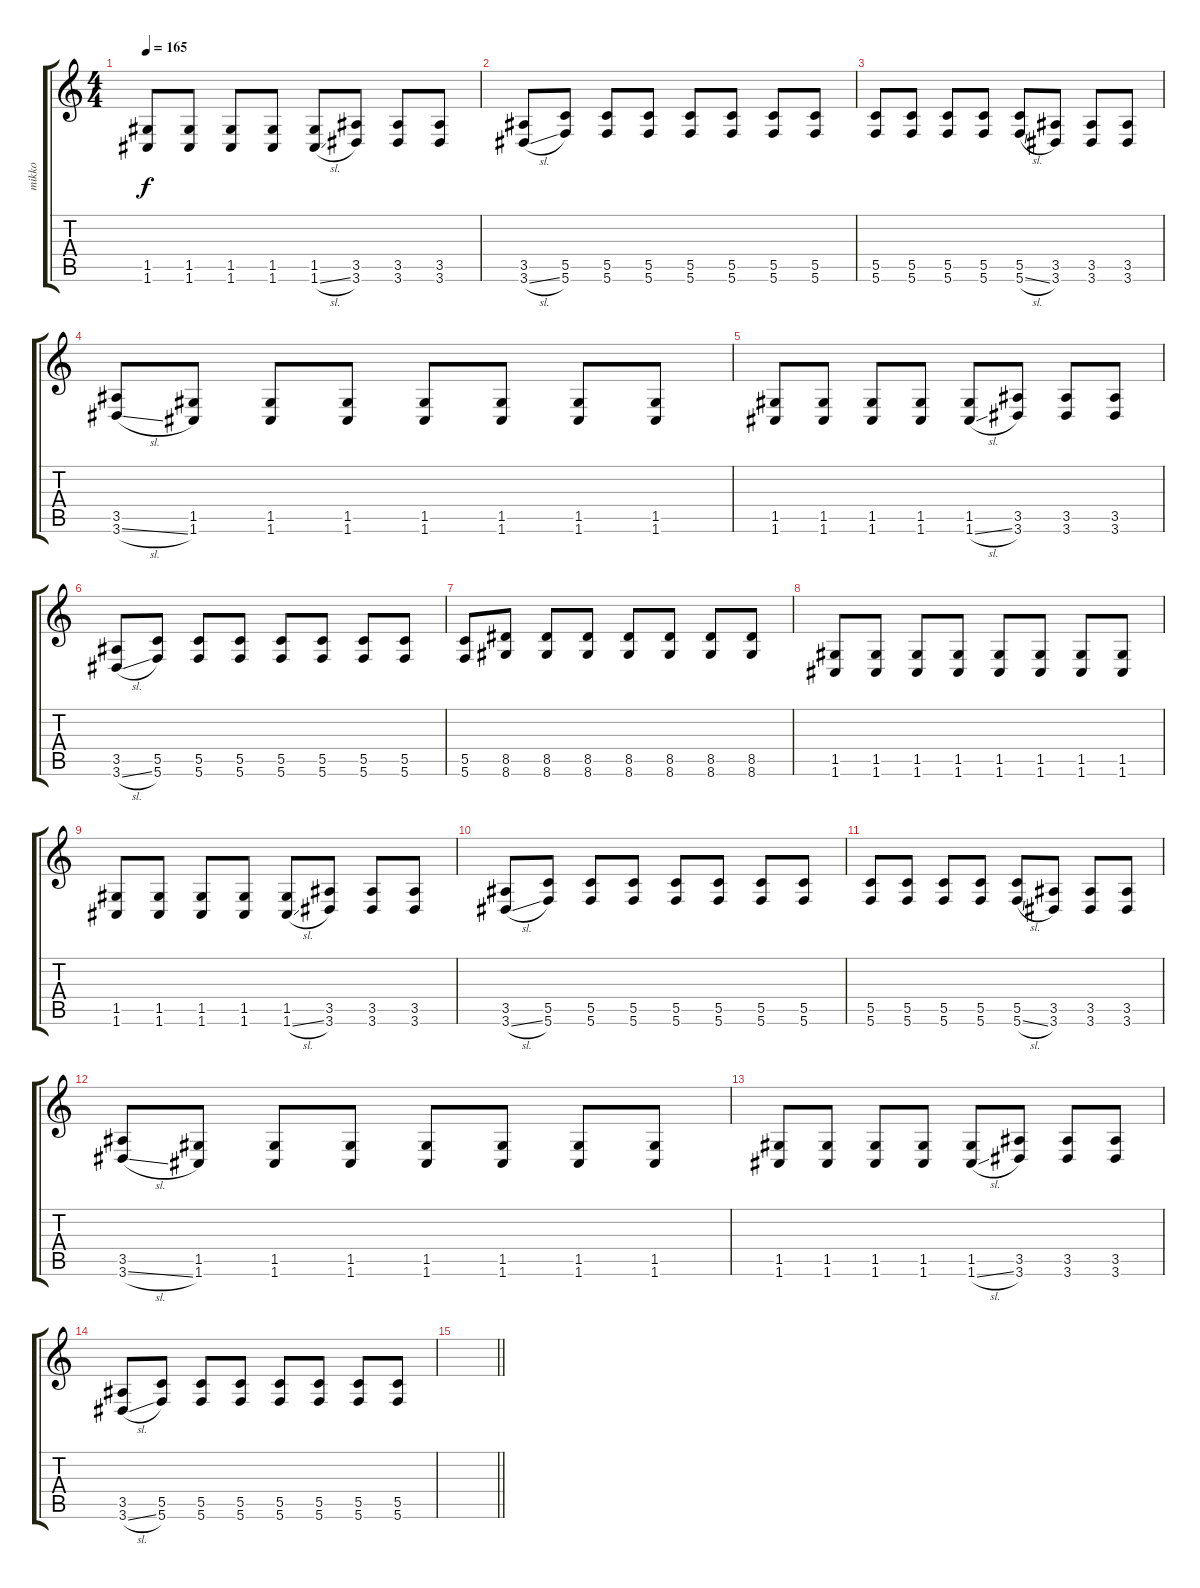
\track ("mikko" "mikko") {instrument distortionguitar}
\staff {score tabs}
\tuning (D4 A3 F3 C3 G2 C2) {hide}
\ts (4 4)
\tempo 165
\clef g2
\ks c
(1.5 1.6).8{dy f} (1.5 1.6).8 (1.5 1.6).8 (1.5 1.6).8 (1.5 1.6{sl}).8 (3.5 3.6).8 (3.5 3.6).8 (3.5 3.6).8 |
(3.5 3.6{sl}).8 (5.5 5.6).8 (5.5 5.6).8 (5.5 5.6).8 (5.5 5.6).8 (5.5 5.6).8 (5.5 5.6).8 (5.5 5.6).8 |
(5.5 5.6).8 (5.5 5.6).8 (5.5 5.6).8 (5.5 5.6).8 (5.5 5.6{sl}).8 (3.5 3.6).8 (3.5 3.6).8 (3.5 3.6).8 |
(3.5 3.6{sl}).8 (1.5 1.6).8 (1.5 1.6).8 (1.5 1.6).8 (1.5 1.6).8 (1.5 1.6).8 (1.5 1.6).8 (1.5 1.6).8 |
(1.5 1.6).8 (1.5 1.6).8 (1.5 1.6).8 (1.5 1.6).8 (1.5 1.6{sl}).8 (3.5 3.6).8 (3.5 3.6).8 (3.5 3.6).8 |
(3.5 3.6{sl}).8 (5.5 5.6).8 (5.5 5.6).8 (5.5 5.6).8 (5.5 5.6).8 (5.5 5.6).8 (5.5 5.6).8 (5.5 5.6).8 |
(5.5 5.6).8 (8.5 8.6).8 (8.5 8.6).8 (8.5 8.6).8 (8.5 8.6).8 (8.5 8.6).8 (8.5 8.6).8 (8.5 8.6).8 |
(1.5 1.6).8 (1.5 1.6).8 (1.5 1.6).8 (1.5 1.6).8 (1.5 1.6).8 (1.5 1.6).8 (1.5 1.6).8 (1.5 1.6).8 |
(1.5 1.6).8 (1.5 1.6).8 (1.5 1.6).8 (1.5 1.6).8 (1.5 1.6{sl}).8 (3.5 3.6).8 (3.5 3.6).8 (3.5 3.6).8 |
(3.5 3.6{sl}).8 (5.5 5.6).8 (5.5 5.6).8 (5.5 5.6).8 (5.5 5.6).8 (5.5 5.6).8 (5.5 5.6).8 (5.5 5.6).8 |
(5.5 5.6).8 (5.5 5.6).8 (5.5 5.6).8 (5.5 5.6).8 (5.5 5.6{sl}).8 (3.5 3.6).8 (3.5 3.6).8 (3.5 3.6).8 |
(3.5 3.6{sl}).8 (1.5 1.6).8 (1.5 1.6).8 (1.5 1.6).8 (1.5 1.6).8 (1.5 1.6).8 (1.5 1.6).8 (1.5 1.6).8 |
(1.5 1.6).8 (1.5 1.6).8 (1.5 1.6).8 (1.5 1.6).8 (1.5 1.6{sl}).8 (3.5 3.6).8 (3.5 3.6).8 (3.5 3.6).8 |
(3.5 3.6{sl}).8 (5.5 5.6).8 (5.5 5.6).8 (5.5 5.6).8 (5.5 5.6).8 (5.5 5.6).8 (5.5 5.6).8 (5.5 5.6).8 |
\barLineRight lightlight
